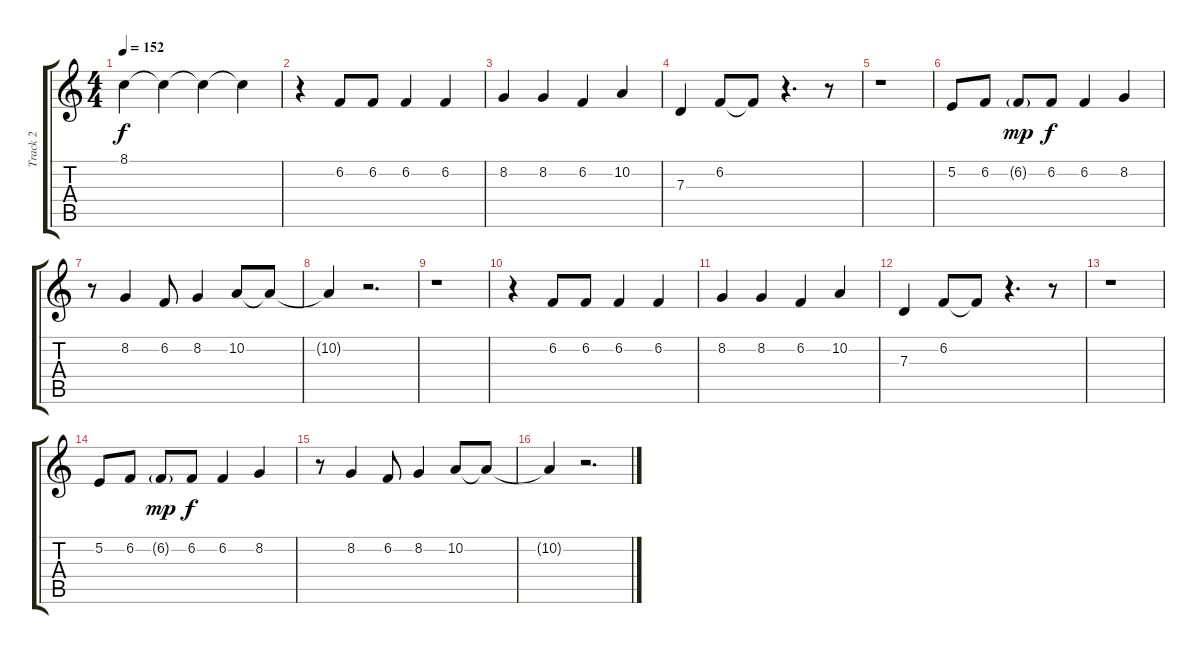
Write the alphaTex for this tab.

\track ("Track 2" "Track 2") {instrument choiraahs}
\staff {score tabs}
\tuning (E4 B3 G3 D3 A2 E2) {hide}
\ts (4 4)
\tempo 152
\clef g2
\ks c
8.1{t}.4{dy f} 8.1{t}.4 8.1{t}.4 8.1{t}.4 |
r.4 6.2.8 6.2.8 6.2.4 6.2.4 |
8.2.4 8.2.4 6.2.4 10.2.4 |
7.3.4 6.2.8 6.2{t}.8 r.4{d} r.8 |
r.1 |
5.2.8 6.2.8 6.2{g}.8{dy mp} 6.2.8{dy f} 6.2.4 8.2.4 |
r.8 8.2.4 6.2.8 8.2.4 10.2.8 10.2{t}.8 |
10.2{t}.4 r.2{d} |
r.1 |
r.4 6.2.8 6.2.8 6.2.4 6.2.4 |
8.2.4 8.2.4 6.2.4 10.2.4 |
7.3.4 6.2.8 6.2{t}.8 r.4{d} r.8 |
r.1 |
5.2.8 6.2.8 6.2{g}.8{dy mp} 6.2.8{dy f} 6.2.4 8.2.4 |
r.8 8.2.4 6.2.8 8.2.4 10.2.8 10.2{t}.8 |
10.2{t}.4 r.2{d}
